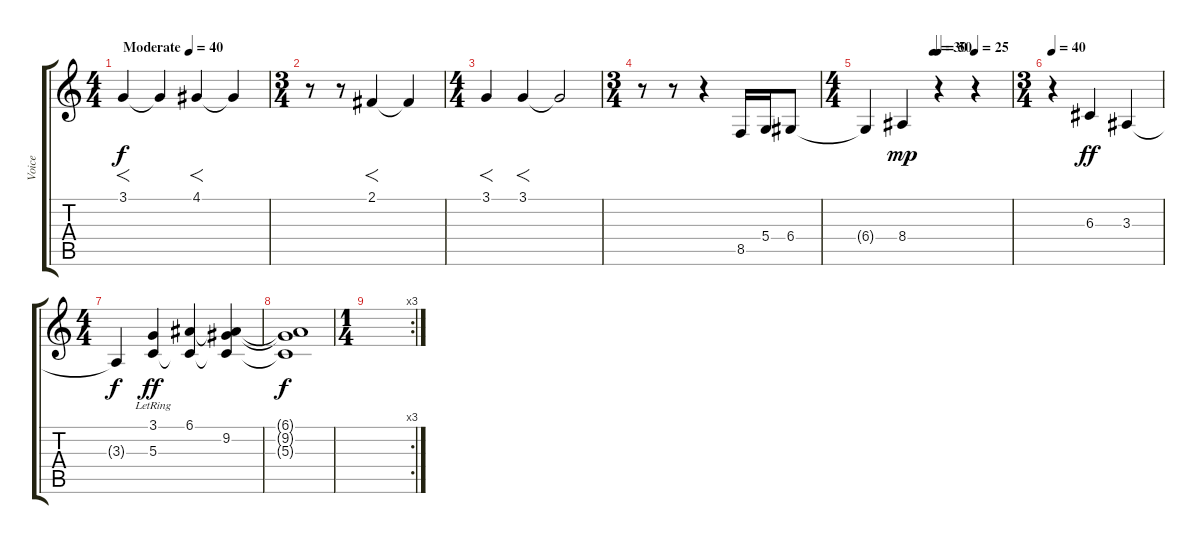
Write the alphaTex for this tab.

\track ("Voice" "Voice") {instrument synthvoice}
\staff {score tabs}
\tuning (E4 B3 G3 D3 A2 E2) {hide}
\ts (4 4)
\tempo (40 "Moderate")
\clef g2
\ks c
3.1.4{f dy f volume 7 instrument synthvoice} 3.1{t}.4 4.1.4{f} 4.1{t}.4 |
\ts (3 4)
r.8 r.8 2.1.4{f} 2.1{t}.4 |
\ts (4 4)
3.1.4{f} 3.1.4{f} 3.1{t}.2 |
\ts (3 4)
r.8 r.8 r.4 8.5.16 5.4.16 6.4.8 |
\ts (4 4)
\tempo (30 0.46875)
\tempo (50 0.5)
\tempo (25 0.75)
6.4{t}.4 8.4.4{dy mp} r.4 r.4 |
\ts (3 4)
\tempo 40
r.4 6.3.4{dy ff} 3.3.4 |
\ts (4 4)
3.3{t}.4{dy f} (3.1 5.3{lr}).4{dy ff} (6.1 5.3{t}).4 (6.1{t} 9.2 5.3{t}).4 |
(6.1{t} 9.2{t} 5.3{t}).1{dy f volume 0} |
\rc 3
\ts (1 4)
